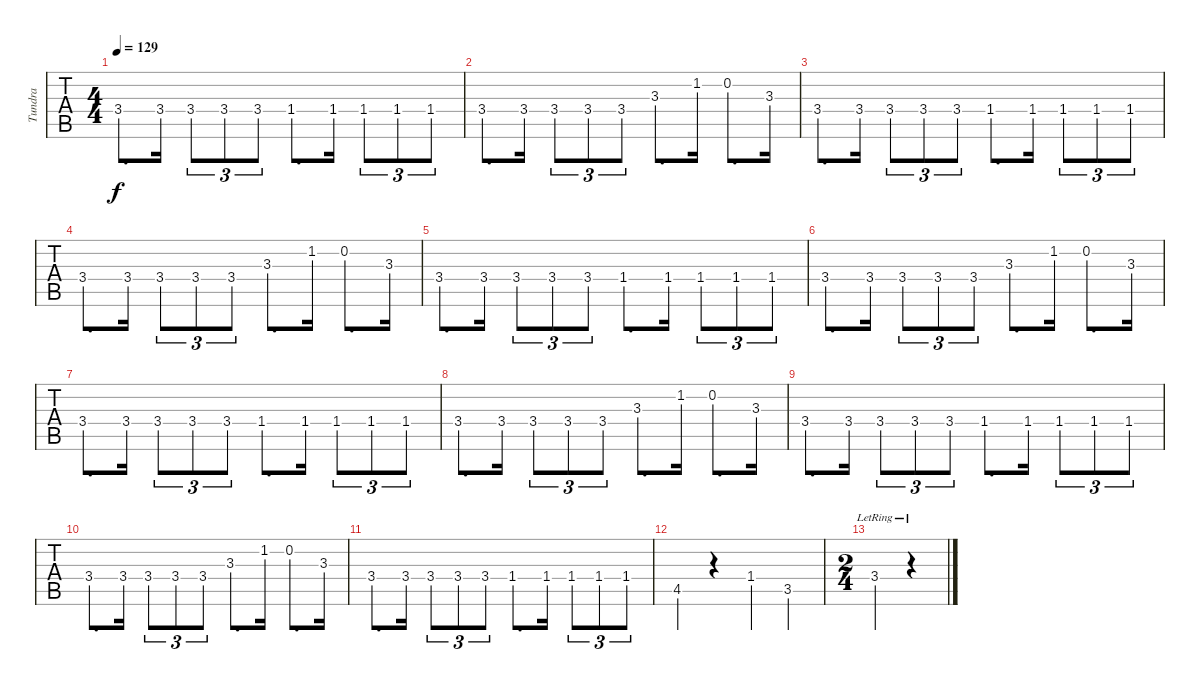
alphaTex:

\track ("Tundra" "Tundra") {instrument electricbassfinger}
\staff {tabs}
\tuning (C3 G2 D2 A1 E1 B0) {hide}
\ts (4 4)
\tempo 129
\clef f4
\ks c
3.4.8{d dy f} 3.4.16 3.4.8{tu (3 2)} 3.4.8{tu (3 2)} 3.4.8{tu (3 2)} 1.4.8{d} 1.4.16 1.4.8{tu (3 2)} 1.4.8{tu (3 2)} 1.4.8{tu (3 2)} |
3.4.8{d} 3.4.16 3.4.8{tu (3 2)} 3.4.8{tu (3 2)} 3.4.8{tu (3 2)} 3.3.8{d} 1.2.16 0.2.8{d} 3.3.16 |
3.4.8{d} 3.4.16 3.4.8{tu (3 2)} 3.4.8{tu (3 2)} 3.4.8{tu (3 2)} 1.4.8{d} 1.4.16 1.4.8{tu (3 2)} 1.4.8{tu (3 2)} 1.4.8{tu (3 2)} |
3.4.8{d} 3.4.16 3.4.8{tu (3 2)} 3.4.8{tu (3 2)} 3.4.8{tu (3 2)} 3.3.8{d} 1.2.16 0.2.8{d} 3.3.16 |
3.4.8{d} 3.4.16 3.4.8{tu (3 2)} 3.4.8{tu (3 2)} 3.4.8{tu (3 2)} 1.4.8{d} 1.4.16 1.4.8{tu (3 2)} 1.4.8{tu (3 2)} 1.4.8{tu (3 2)} |
3.4.8{d} 3.4.16 3.4.8{tu (3 2)} 3.4.8{tu (3 2)} 3.4.8{tu (3 2)} 3.3.8{d} 1.2.16 0.2.8{d} 3.3.16 |
3.4.8{d} 3.4.16 3.4.8{tu (3 2)} 3.4.8{tu (3 2)} 3.4.8{tu (3 2)} 1.4.8{d} 1.4.16 1.4.8{tu (3 2)} 1.4.8{tu (3 2)} 1.4.8{tu (3 2)} |
3.4.8{d} 3.4.16 3.4.8{tu (3 2)} 3.4.8{tu (3 2)} 3.4.8{tu (3 2)} 3.3.8{d} 1.2.16 0.2.8{d} 3.3.16 |
3.4.8{d} 3.4.16 3.4.8{tu (3 2)} 3.4.8{tu (3 2)} 3.4.8{tu (3 2)} 1.4.8{d} 1.4.16 1.4.8{tu (3 2)} 1.4.8{tu (3 2)} 1.4.8{tu (3 2)} |
3.4.8{d} 3.4.16 3.4.8{tu (3 2)} 3.4.8{tu (3 2)} 3.4.8{tu (3 2)} 3.3.8{d} 1.2.16 0.2.8{d} 3.3.16 |
3.4.8{d} 3.4.16 3.4.8{tu (3 2)} 3.4.8{tu (3 2)} 3.4.8{tu (3 2)} 1.4.8{d} 1.4.16 1.4.8{tu (3 2)} 1.4.8{tu (3 2)} 1.4.8{tu (3 2)} |
4.5.4 r.4 1.4.4 3.5.4 |
\ts (2 4)
3.4{lr}.4 r.4
